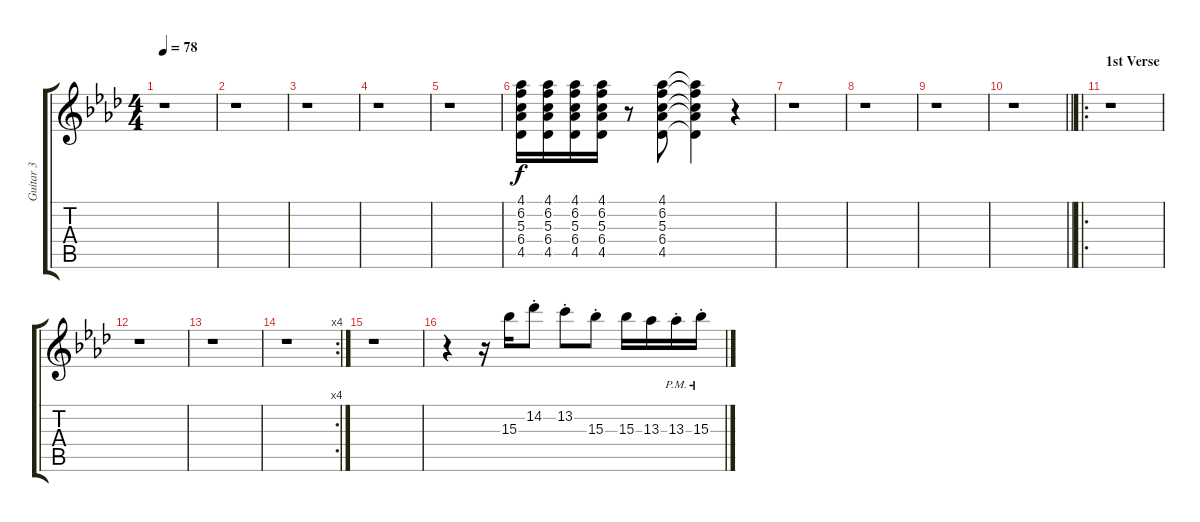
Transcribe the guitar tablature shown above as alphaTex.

\track ("Guitar 3" "Guitar 3") {instrument electricguitarclean}
\staff {score tabs}
\tuning (E4 B3 G3 D3 A2 E2) {hide}
\ts (4 4)
\tempo 78
\clef g2
\ks ab
r.1{dy f instrument electricguitarclean} |
r.1 |
r.1 |
r.1 |
r.1 |
(4.1 6.2 5.3 6.4 4.5).16 (4.1 6.2 5.3 6.4 4.5).16 (4.1 6.2 5.3 6.4 4.5).16 (4.1 6.2 5.3 6.4 4.5).16 r.8 (4.1 6.2 5.3 6.4 4.5).8 (4.1{t} 6.2{t} 5.3{t} 6.4{t} 4.5{t}).4 r.4 |
r.1 |
r.1 |
r.1 |
\barLineRight lightlight
r.1 |
\ro
\section ("" "1st Verse")
r.1 |
r.1 |
r.1 |
\rc 4
r.1 |
r.1 |
r.4 r.16 15.3.16 14.2{st}.8 13.2{st}.8 15.3{st}.8 15.3.16 13.3.16 13.3{pm st}.16 15.3{pm st}.16
